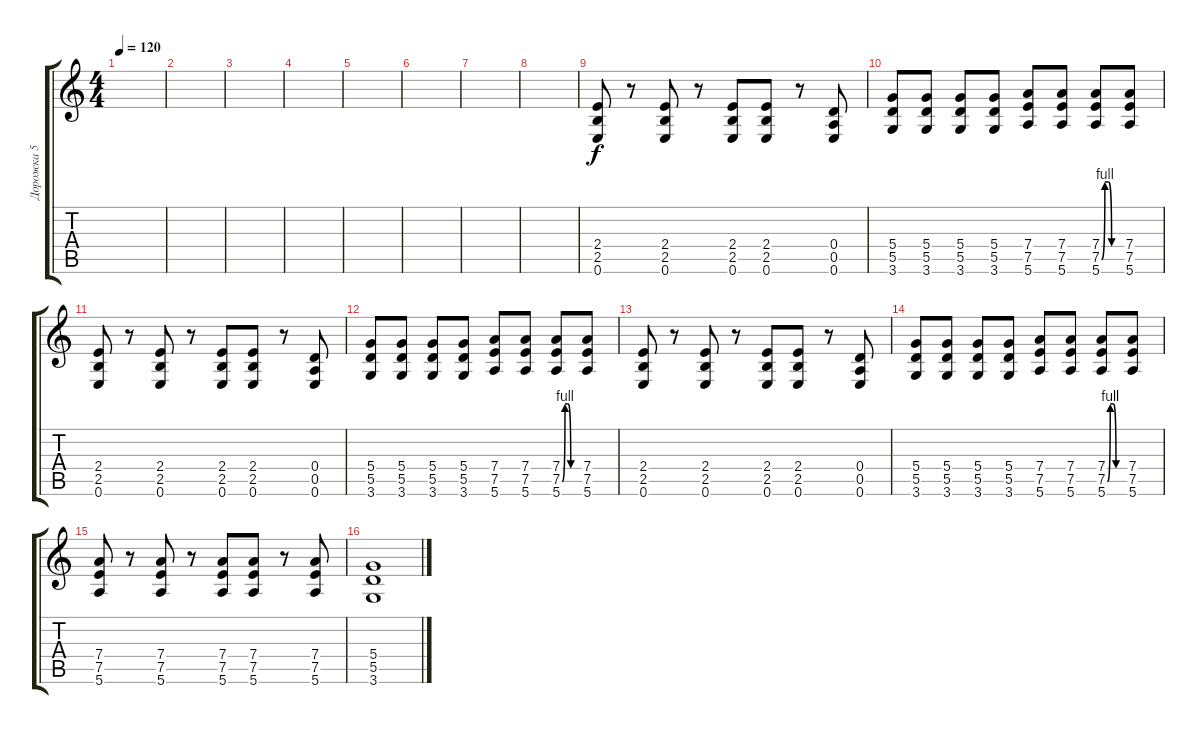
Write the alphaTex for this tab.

\track ("Дорожка 5" "Дорожка 5") {instrument overdrivenguitar}
\staff {score tabs}
\tuning (E4 B3 G3 D3 A2 E2) {hide}
\ts (4 4)
\tempo 120
\clef g2
\ks c
|
|
|
|
|
|
|
|
(2.4 2.5 0.6).8 r.8 (2.4 2.5 0.6).8 r.8 (2.4 2.5 0.6).8 (2.4 2.5 0.6).8 r.8 (0.4 0.5 0.6).8 |
(5.4 5.5 3.6).8 (5.4 5.5 3.6).8 (5.4 5.5 3.6).8 (5.4 5.5 3.6).8 (7.4 7.5 5.6).8 (7.4 7.5 5.6).8 (7.4 7.5{be (custom 0 0 10 4 20 4 30 0 60 0)} 5.6).8 (7.4 7.5 5.6).8 |
(2.4 2.5 0.6).8 r.8 (2.4 2.5 0.6).8 r.8 (2.4 2.5 0.6).8 (2.4 2.5 0.6).8 r.8 (0.4 0.5 0.6).8 |
(5.4 5.5 3.6).8 (5.4 5.5 3.6).8 (5.4 5.5 3.6).8 (5.4 5.5 3.6).8 (7.4 7.5 5.6).8 (7.4 7.5 5.6).8 (7.4 7.5{be (custom 0 0 10 4 20 4 30 0 60 0)} 5.6).8 (7.4 7.5 5.6).8 |
(2.4 2.5 0.6).8 r.8 (2.4 2.5 0.6).8 r.8 (2.4 2.5 0.6).8 (2.4 2.5 0.6).8 r.8 (0.4 0.5 0.6).8 |
(5.4 5.5 3.6).8 (5.4 5.5 3.6).8 (5.4 5.5 3.6).8 (5.4 5.5 3.6).8 (7.4 7.5 5.6).8 (7.4 7.5 5.6).8 (7.4 7.5{be (custom 0 0 10 4 20 4 30 0 60 0)} 5.6).8 (7.4 7.5 5.6).8 |
(7.4 7.5 5.6).8 r.8 (7.4 7.5 5.6).8 r.8 (7.4 7.5 5.6).8 (7.4 7.5 5.6).8 r.8 (7.4 7.5 5.6).8 |
(5.4 5.5 3.6).1{beam Up}
